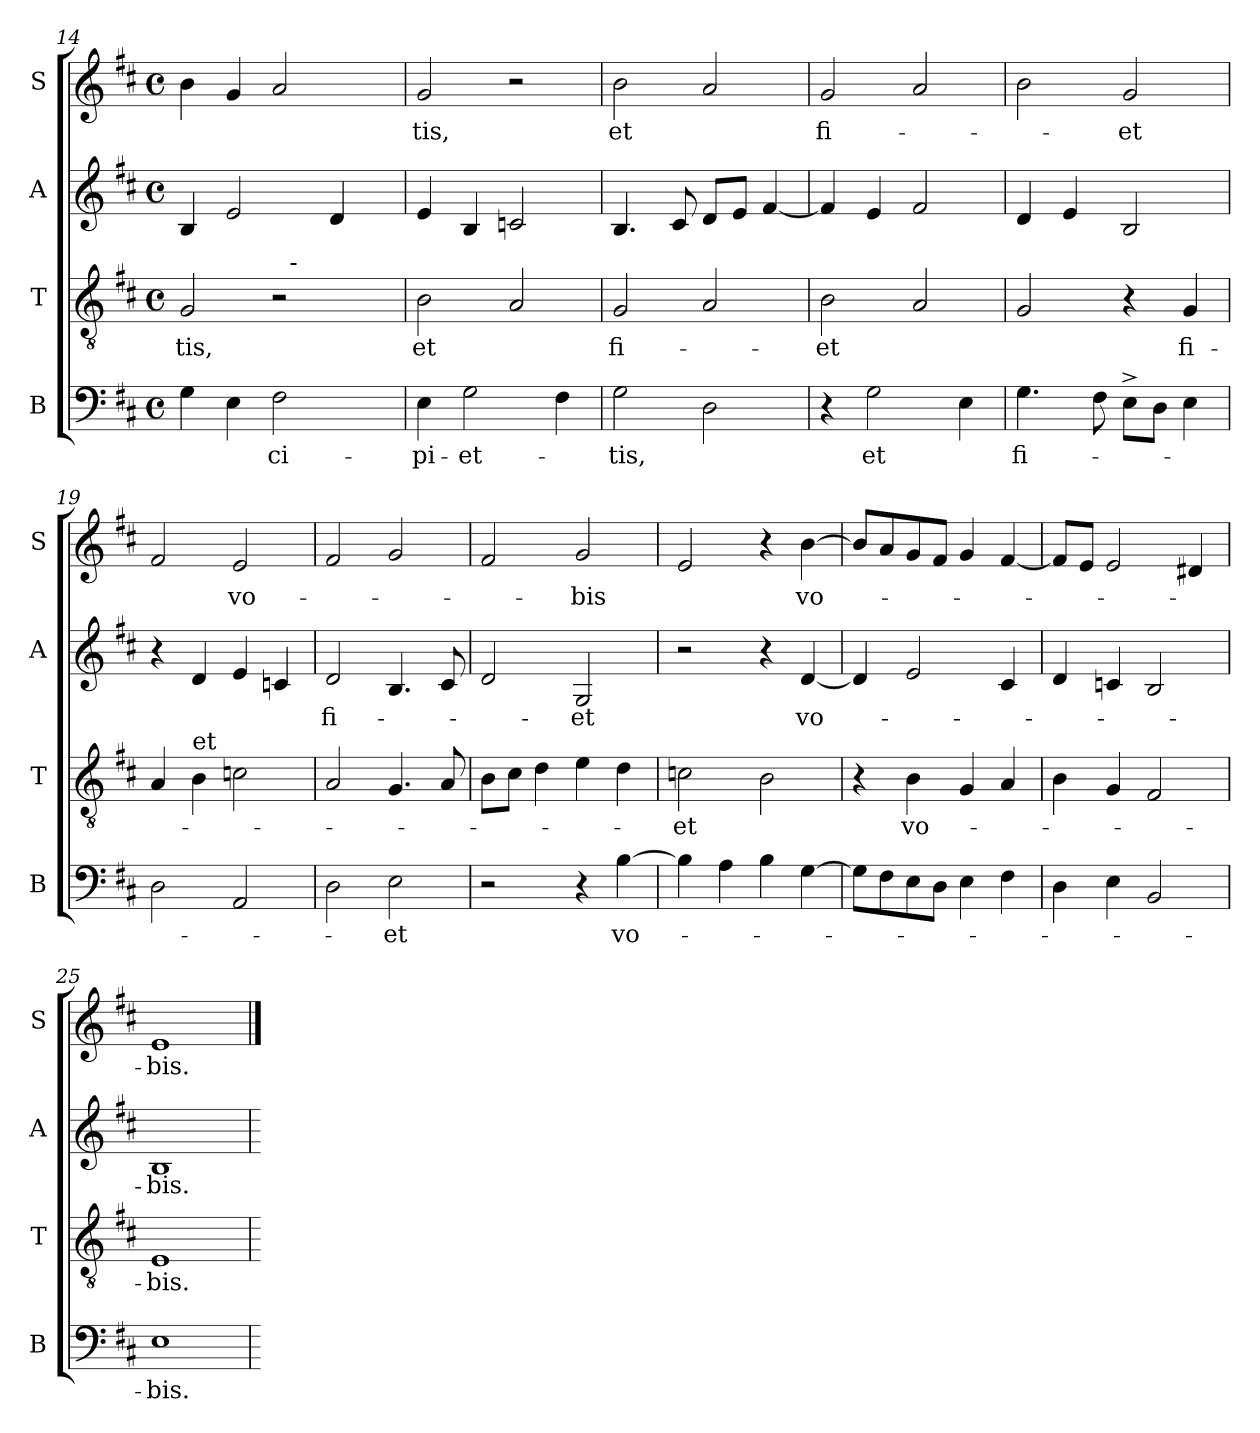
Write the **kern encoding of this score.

**kern	**text	**kern	**text	**kern	**text	**kern	**text
*part4	*part4	*part3	*part3	*part2	*part2	*part1	*part1
*staff4	*staff4	*staff3	*staff3	*staff2	*staff2	*staff1	*staff1
*I"B	*	*I"T	*	*I"A	*	*I"S	*
*I'B	*	*I'T	*	*I'A	*	*I'S	*
!!LO:PB:g=z
*clefF4	*	*clefGv2	*	*clefG2	*	*clefG2	*
*k[f#c#]	*	*k[f#c#]	*	*k[f#c#]	*	*k[f#c#]	*
*D:	*	*D:	*	*D:	*	*D:	*
*M4/4	*	*M4/4	*	*M4/4	*	*M4/4	*
*met(c)	*	*met(c)	*	*met(c)	*	*met(c)	*
=14	=14	=14	=14	=14	=14	=14	=14
!	!	!LO:TX:a:t=fi	!	!	!	!	!
!	!	!	!LO:LY:b:cj	!	!	!	!
*	*	*^	*	*	*	*	*
4G\	.	2G/	2ryy	-tis,	4B/	.	4b\	.
4E\	.	.	.	.	2e/	.	4g/	.
!	!LO:LY:b:cj	!	!	!	!	!	!	!
2F#\	-ci-	2r	32.ryy	.	.	.	2a/	.
!	!	!	!LO:TX:a:t=-	!	!	!	!	!
.	.	.	4ryy	.	.	.	.	.
.	.	.	.	.	4d/	.	.	.
.	.	.	8ryy	.	.	.	.	.
.	.	.	16ryy	.	.	.	.	.
.	.	.	64ryy	.	.	.	.	.
=15	=15	=15	=15	=15	=15	=15	=15	=15
!	!	!LO:TX:a:t=et	!	!	!	!	!	!
!	!LO:LY:b:cj	!	!	!LO:LY:b:cj	!	!	!	!LO:LY:b:cj
*	*	*v	*v	*	*	*	*	*
4E\	-pi-	2B\	et	4e/	.	2g/	-tis,
!	!LO:LY:b:cj	!	!	!	!	!	!
2G\	-et-	.	.	4B/	.	.	.
.	.	2A/	.	2cn/	.	2r	.
4F#\	.	.	.	.	.	.	.
=16	=16	=16	=16	=16	=16	=16	=16
!	!LO:LY:b:cj	!	!LO:LY:b:cj	!	!	!	!LO:LY:b:cj
2G\	-tis,	2G/	fi-	4.B/	.	2b\	et
.	.	.	.	8c#/	.	.	.
2D\	.	2A/	.	8d/L	.	2a/	.
.	.	.	.	8e/J	.	.	.
.	.	.	.	[<4f#/	.	.	.
=17	=17	=17	=17	=17	=17	=17	=17
!	!	!	!LO:LY:b:cj	!	!	!	!LO:LY:b:cj
4r	.	2B\	-et	4f#/]	.	2g/	fi-
!	!LO:LY:b:cj	!	!	!	!	!	!
2G\	et	.	.	4e/	.	.	.
.	.	2A/	.	2f#/	.	2a/	.
4E\	.	.	.	.	.	.	.
=18	=18	=18	=18	=18	=18	=18	=18
!	!LO:LY:b:cj	!	!	!	!	!	!
4.G\	fi-	2G/	.	4d/	.	2b\	.
.	.	.	.	4e/	.	.	.
8F#\	.	.	.	.	.	.	.
!	!	!	!	!	!	!	!LO:LY:b:cj
8E^<\L	.	4r	.	2B/	.	2g/	-et
8D\J	.	.	.	.	.	.	.
!	!	!	!LO:LY:b:cj	!	!	!	!
4E\	.	4G/	fi-	.	.	.	.
=19	=19	=19	=19	=19	=19	=19	=19
2D\	.	4A/	.	4r	.	2f#/	.
!	!	!LO:TX:a:t=et	!	!	!	!	!
.	.	4B\	.	4d/	.	.	.
!	!	!	!	!	!	!	!LO:LY:b:cj
2AA/	.	2cn\	.	4e/	.	2e/	vo-
.	.	.	.	4cn/	.	.	.
!!LO:LB:g=z
=20	=20	=20	=20	=20	=20	=20	=20
!	!	!	!	!	!LO:LY:b:cj	!	!
2D\	.	2A/	.	2d/	fi-	2f#/	.
!	!LO:LY:b:cj	!	!	!	!	!	!
2E\	-et	4.G/	.	4.B/	.	2g/	.
.	.	8A/	.	8c#/	.	.	.
=21	=21	=21	=21	=21	=21	=21	=21
2r	.	8B\L	.	2d/	.	2f#/	.
.	.	8c#\J	.	.	.	.	.
.	.	4d\	.	.	.	.	.
!	!	!	!	!	!LO:LY:b:cj	!	!LO:LY:b:cj
4r	.	4e\	.	2G/	-et	2g/	-bis
!	!LO:LY:b:cj	!	!	!	!	!	!
[>4B\	vo-	4d\	.	.	.	.	.
=22	=22	=22	=22	=22	=22	=22	=22
!	!	!	!LO:LY:b:cj	!	!	!	!
4B\]	.	2cn\	-et	2r	.	2e/	.
4A\	.	.	.	.	.	.	.
4B\	.	2B\	.	4r	.	4r	.
!	!	!	!	!	!LO:LY:b:cj	!	!LO:LY:b:cj
[>4G\	.	.	.	[<4d/	vo-	[>4b\	vo-
=23	=23	=23	=23	=23	=23	=23	=23
8G\L]	.	4r	.	4d/]	.	8b/L]	.
8F#\	.	.	.	.	.	8a/	.
!	!	!	!LO:LY:b:cj	!	!	!	!
8E\	.	4B\	vo-	2e/	.	8g/	.
8D\J	.	.	.	.	.	8f#/J	.
4E\	.	4G/	.	.	.	4g/	.
4F#\	.	4A/	.	4c#/	.	[<4f#/	.
=24	=24	=24	=24	=24	=24	=24	=24
4D\	.	4B\	.	4d/	.	8f#/L]	.
.	.	.	.	.	.	8e/J	.
4E\	.	4G/	.	4cn/	.	2e/	.
2BB/	.	2F#/	.	2B/	.	.	.
.	.	.	.	.	.	4d#X/	.
=25	=25	=25	=25	=25	=25	=25	=25
!	!LO:LY:b:cj	!	!LO:LY:b:cj	!	!LO:LY:b:cj	!	!LO:LY:b:cj
1E	-bis.	1E	-bis.	1B	-bis.	1e	-bis.
=	==	=	==	=	==	==	==
*-	*-	*-	*-	*-	*-	*-	*-
